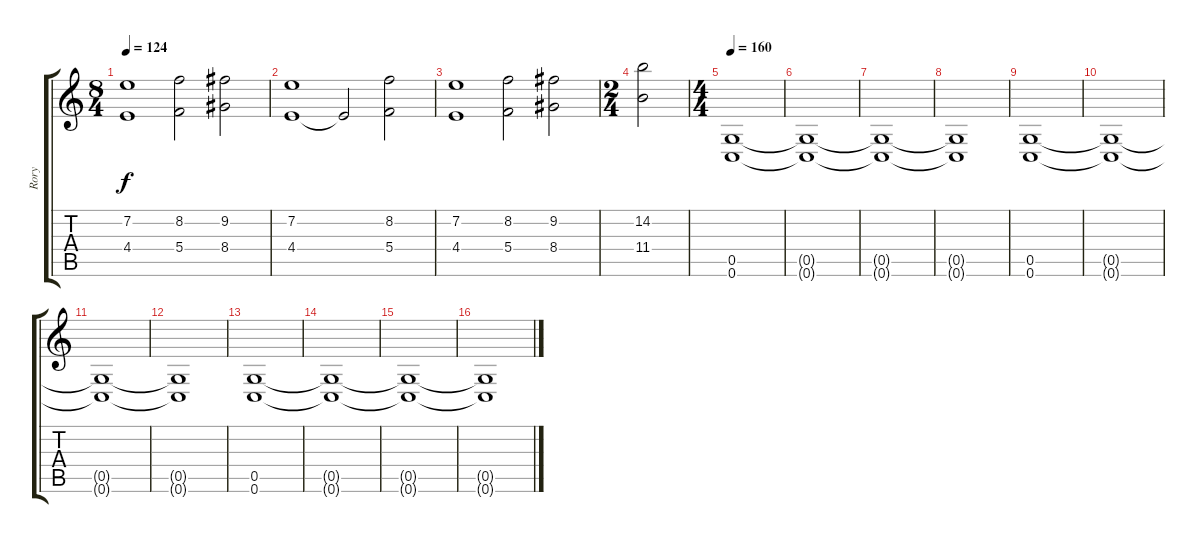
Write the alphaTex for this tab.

\track ("Rory" "Rory") {instrument overdrivenguitar}
\staff {score tabs}
\tuning (D4 A3 F3 C3 G2 C2) {hide}
\ts (8 4)
\tempo 124
\clef g2
\ks c
(7.2 4.4).1{dy f} (8.2 5.4).2 (9.2 8.4).2 |
(7.2 4.4).1 4.4{t}.2 (8.2 5.4).2 |
(7.2 4.4).1 (8.2 5.4).2 (9.2 8.4).2 |
\ts (2 4)
(14.2 11.4).2 |
\ts (4 4)
\tempo 160
(0.5 0.6).1 |
(0.5{t} 0.6{t}).1 |
(0.5{t} 0.6{t}).1 |
(0.5{t} 0.6{t}).1 |
(0.5 0.6).1 |
(0.5{t} 0.6{t}).1 |
(0.5{t} 0.6{t}).1 |
(0.5{t} 0.6{t}).1 |
(0.5 0.6).1 |
(0.5{t} 0.6{t}).1 |
(0.5{t} 0.6{t}).1 |
(0.5{t} 0.6{t}).1
